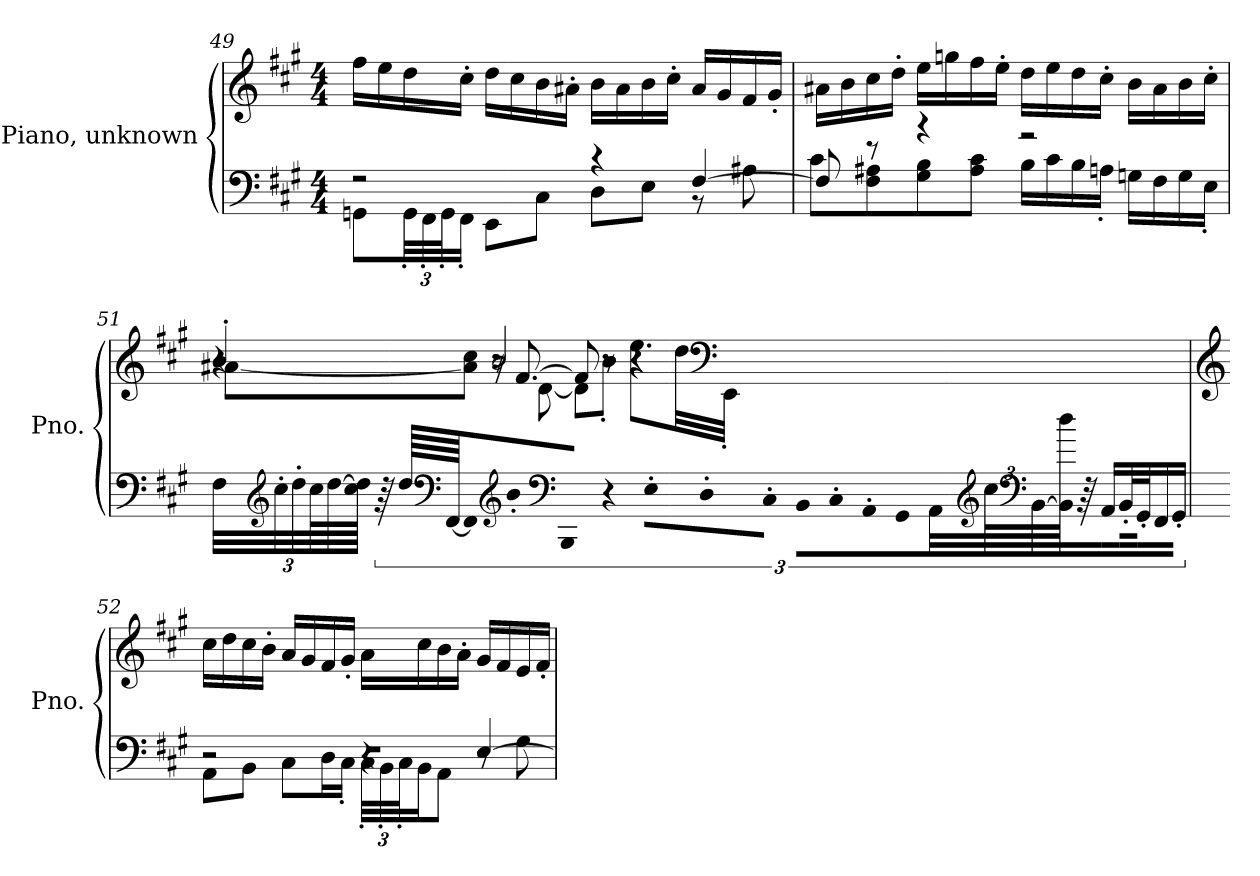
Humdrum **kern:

**kern	**kern
*part1	*part1
*staff2	*staff1
*I"Piano, unknown	*
*I'Pno.	*
!!LO:LB:g=z
*clefF4	*clefG2
*k[f#c#g#]	*k[f#c#g#]
*M4/4	*M4/4
=49	=49
*^	*
2r	8GGn\L	16ff#\LL
.	.	16ee\
*	*Xbrackettup	*
.	48GG'\LL	16dd\
.	48FF#'\	.
.	48GG'\J	.
.	16FF#'\JJ	16cc#'\JJ
.	8EE\L	16dd\LL
.	.	16cc#\
.	8C#\J	16b\
.	.	16a#X'\JJ
4r	8D\L	16b\LL
.	.	16a#\
.	8E\J	16b\
.	.	16cc#'\JJ
[4F#/	8r	16a#/LL
.	.	16g#/
.	8A#X\	16f#/
.	.	16g#'/JJ
=50	=50	=50
8F#/]	8c#\L	16a#X\LL
.	.	16b\
8r	8F#\ 8A#X\	16cc#\
.	.	16dd'\JJ
4r	8G#\ 8B\	16ee\LL
.	.	16ggn\
.	8A#\ 8c#\J	16ff#\
.	.	16ee'\JJ
2r	16B\LL	16dd\LL
.	16c#\	16ee\
.	16B\	16dd\
.	16An'\JJ	16cc#'\JJ
.	16Gn\LL	16b\LL
.	16F#\	16a#\
.	16G\	16b\
.	16E'\JJ	16cc#'\JJ
*v	*v	*
!!LO:LB:g=z
=51	=51
*	*^
*	*	*^
48F#\LLL	4b'/	[8a#X\L	4r
*clefG2	*	*	*
48cc#'\	.	.	.
48dd'\	.	.	.
96cc#\L	.	.	.
[96dd\	.	.	.
96cc#\ 96dd\]JJJJ	.	.	.
*brackettup	*	*	*
96r	.	.	.
96dd/LLLL	.	.	.
*clefF4	*	*	*
[96FF#/JJ	.	.	.
16FF#/]	.	8a#\] 8cc#\J	.
*clefG2	*	*	*
16b'/J	.	.	.
*clefF4	*	*	*
8BBB/J	2b/	8r	16r
.	.	.	[8.f#/
32r	.	[8d\	.
32E'\LLL	.	.	.
32D'\	.	.	.
32C#'\JJJ	.	.	.
16BB\LL	.	8d\L]	8f#/]
32C#'\L	.	.	.
32AA'\J	.	.	.
16GG#\	.	8b'\J	8r
*Xbrackettup	*	*	*
48AA\L	.	.	.
*clefG2	*	*	*
96cc#\L	.	.	.
*clefF4	*	*	*
*brackettup	*	*	*
[96BB\	.	.	.
96BB\] 96dd\JJJJ	.	.	.
96r	.	.	.
16AA/LL	4r	8.ee\L	4r
32BB'/L	.	.	.
32GG#'/J	.	.	.
16FF#/	.	.	.
16GG#'/JJ	.	32dd\LL	.
*	*clefF4	*	*
.	.	32EE'\JJJ	.
*	*v	*v	*v
!!LO:PB:g=z
=52	=52
*	*clefG2
*^	*
*	*^	*
1r	8AA\L	2r	16cc#\LL
.	.	.	16dd\
.	8BB\J	.	16cc#\
.	.	.	16b'\JJ
.	8C#\L	.	16a/LL
.	.	.	16g#/
.	16D\L	.	16f#/
.	16C#'\JJ	.	16g#'/JJ
*	*Xbrackettup	*	*
.	48C#'\LLL	4r	16a\LL
.	48BB'\	.	.
.	48C#'\J	.	.
.	16BB\J	.	16cc#\
.	8AA\J	.	16b\
.	.	.	16a'\JJ
.	8r	[4E/	16g#/LL
.	.	.	16f#/
.	8G#\	.	16e/
.	.	.	16f#'/JJ
*v	*v	*v	*
=	=
*-	*-
